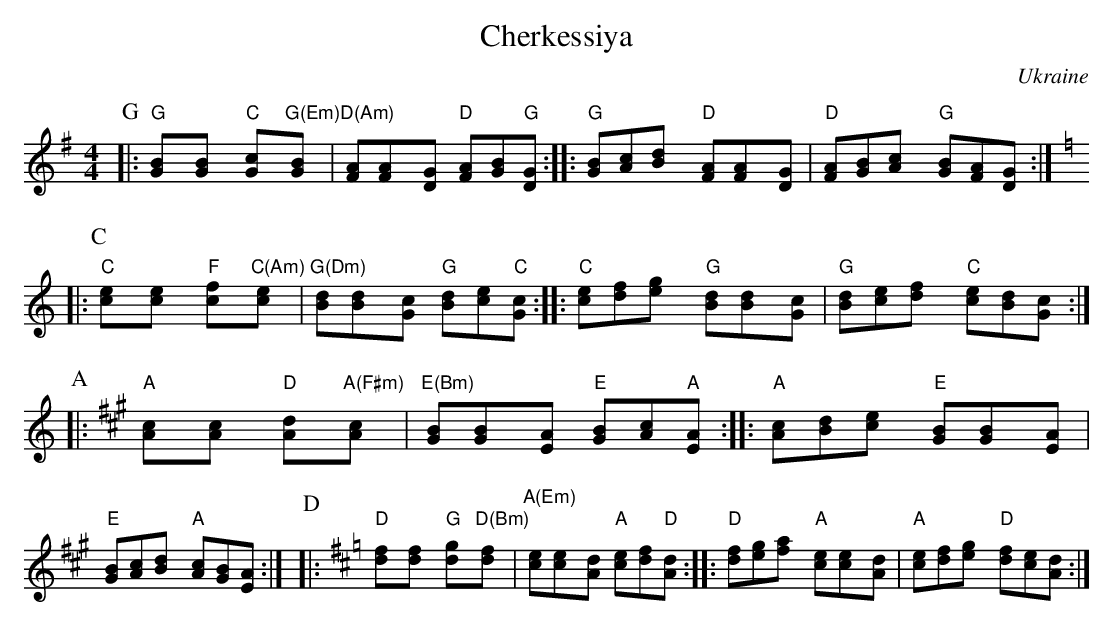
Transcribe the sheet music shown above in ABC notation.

X:1
T: Cherkessiya
O: Ukraine
M: 4/4
L: 1/8
K: G
P: G
|: "G"[B2G][B2G] "C"[c2G]"G(Em)"[B2G] | "D(Am)"[AF][A2F][GD] "D"[AF][BG]"G"[G2D] :|\
|: "G"[BG][cA][d2B] "D"[AF][A2F][GD] | "D"[AF][BG][c2A] "G"[BG][AF][G2D] :| \
P: C
K: C
|: "C"[e2c][e2c] "F"[f2c]"C(Am)"[e2c] | "G(Dm)"[dB][d2B][cG] "G"[dB][ec]"C"[c2G] :|\
|: "C"[ec][fd][g2e] "G"[dB][d2B][cG] | "G"[dB][ec][f2d] "C"[ec][dB][c2G] :| \
P: A
K: A
|: "A"[c2A][c2A] "D"[d2A]"A(F#m)"[c2A] | "E(Bm)"[BG][B2G][AE] "E"[BG][cA]"A"[A2E] :|\
|: "A"[cA][dB][e2c] "E"[BG][B2G][AE] | "E"[BG][cA][d2B] "A"[cA][BG][A2E] :| \
P: D
K: D
|: "D"[f2d][f2d] "G"[g2d]"D(Bm)"[f2d] | "A(Em)"[ec][e2c][dA] "A"[ec][fd]"D"[d2A] :|\
|: "D"[fd][ge][a2f] "A"[ec][e2c][dA] | "A"[ec][fd][g2e] "D"[fd][ec][d2A] :| \
